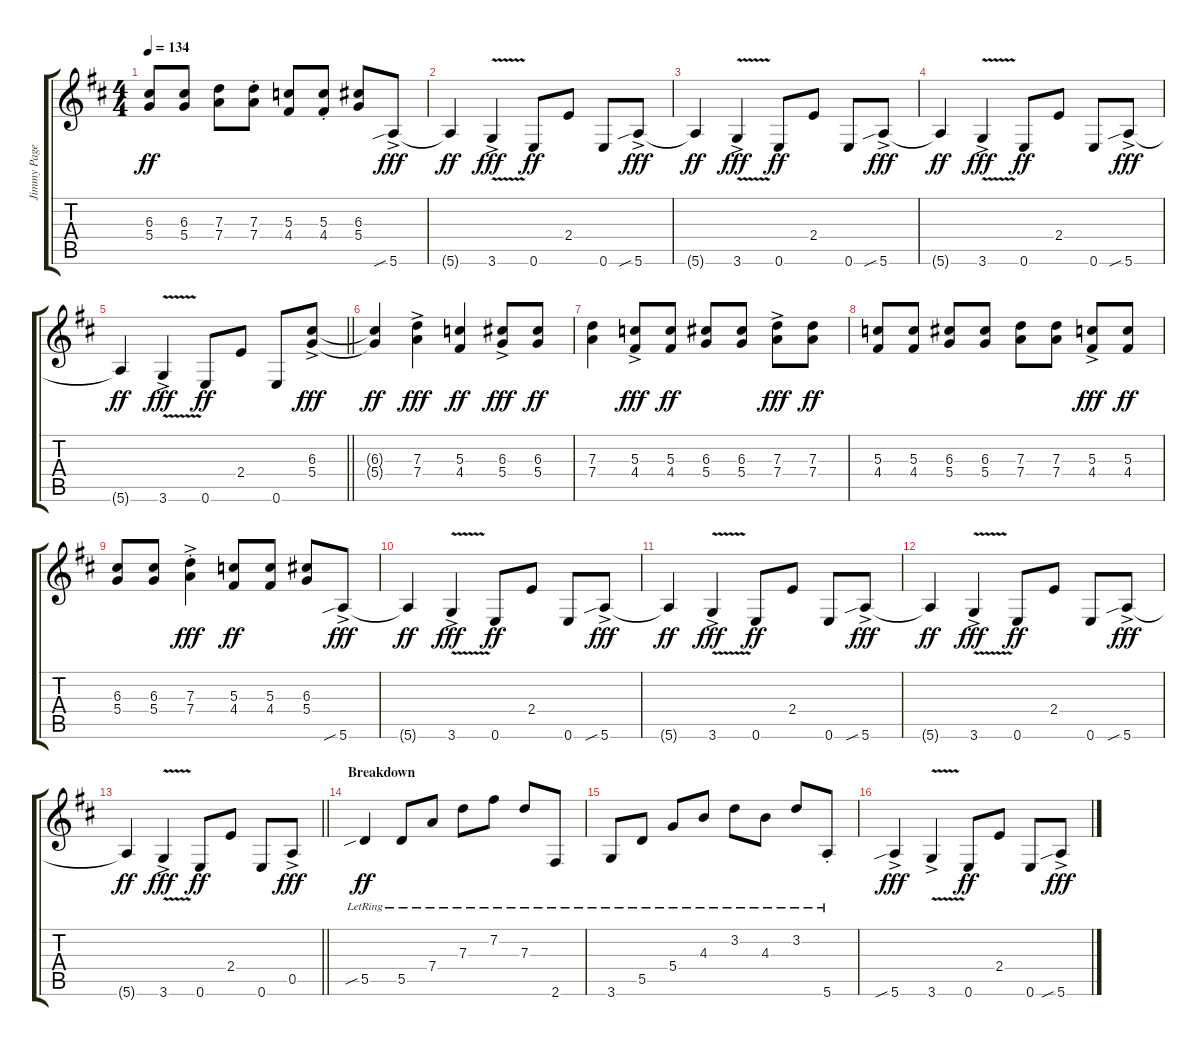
\track ("Jimmy Page (Rhythm)" "Jimmy Page") {instrument electricguitarclean}
\staff {score tabs}
\tuning (E4 B3 G3 D3 A2 E2) {hide}
\ts (4 4)
\tempo 134
\clef g2
\ks d
(6.3 5.4).8{dy ff} (6.3 5.4).8 (7.3 7.4).8 (7.3{st} 7.4{st}).8 (5.3 4.4).8 (5.3{st} 4.4{st}).8 (6.3 5.4).8 5.6{sib ac}.8{dy fff} |
5.6{t}.4{dy ff} 3.6{v ac}.4{dy fff} 0.6.8{dy ff} 2.4.8 0.6.8 5.6{sib ac}.8{dy fff} |
5.6{t}.4{dy ff} 3.6{v ac}.4{dy fff} 0.6.8{dy ff} 2.4.8 0.6.8 5.6{sib ac}.8{dy fff} |
5.6{t}.4{dy ff} 3.6{v ac}.4{dy fff} 0.6.8{dy ff} 2.4.8 0.6.8 5.6{sib ac}.8{dy fff} |
\barLineRight lightlight
5.6{t}.4{dy ff} 3.6{v ac}.4{dy fff} 0.6.8{dy ff} 2.4.8 0.6.8 (6.3{ac} 5.4{ac}).8{dy fff} |
(6.3{t} 5.4{t}).4{dy ff} (7.3{ac} 7.4{ac}).4{dy fff} (5.3 4.4).4{dy ff} (6.3{ac} 5.4{ac}).8{dy fff} (6.3 5.4).8{dy ff} |
(7.3 7.4).4 (5.3{ac} 4.4{ac}).8{dy fff} (5.3 4.4).8{dy ff} (6.3 5.4).8 (6.3 5.4).8 (7.3{ac} 7.4{ac}).8{dy fff} (7.3 7.4).8{dy ff} |
(5.3 4.4).8 (5.3 4.4).8 (6.3 5.4).8 (6.3 5.4).8 (7.3 7.4).8 (7.3 7.4).8 (5.3{ac} 4.4{ac}).8{dy fff} (5.3 4.4).8{dy ff} |
(6.3 5.4).8 (6.3 5.4).8 (7.3{ac st} 7.4{ac st}).4{dy fff} (5.3 4.4).8{dy ff} (5.3 4.4).8 (6.3 5.4).8 5.6{sib ac}.8{dy fff} |
5.6{t}.4{dy ff} 3.6{v ac}.4{dy fff} 0.6.8{dy ff} 2.4.8 0.6.8 5.6{sib ac}.8{dy fff} |
5.6{t}.4{dy ff} 3.6{v ac}.4{dy fff} 0.6.8{dy ff} 2.4.8 0.6.8 5.6{sib ac}.8{dy fff} |
5.6{t}.4{dy ff} 3.6{v ac}.4{dy fff} 0.6.8{dy ff} 2.4.8 0.6.8 5.6{sib ac}.8{dy fff} |
\barLineRight lightlight
5.6{t}.4{dy ff} 3.6{v ac}.4{dy fff} 0.6.8{dy ff} 2.4.8 0.6.8 0.5{ac}.8{dy fff} |
\section ("" "Breakdown")
5.5{sib lr}.4{dy ff} 5.5{lr}.8 7.4{lr}.8 7.3{lr}.8 7.2{lr}.8 7.3{lr}.8 2.6{lr}.8 |
3.6{lr}.8 5.5{lr}.8 5.4{lr}.8 4.3{lr}.8 3.2{lr}.8 4.3{lr}.8 3.2{lr}.8 5.6{st lr}.8 |
5.6{sib ac}.4{dy fff} 3.6{v ac}.4 0.6.8{dy ff} 2.4.8 0.6.8 5.6{sib ac}.8{dy fff}
